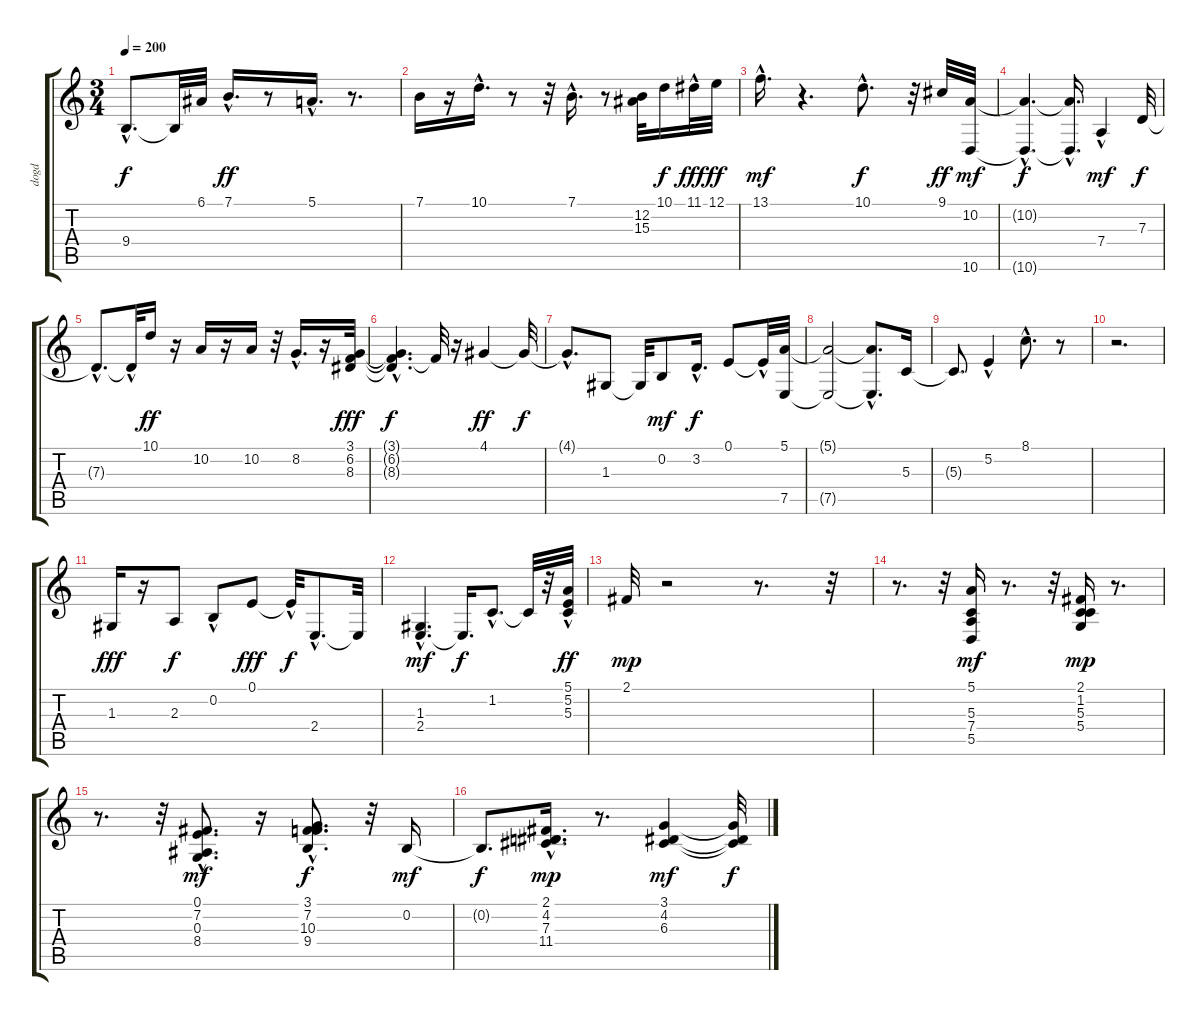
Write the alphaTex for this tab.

\track ("dogd" "dogd") {instrument acousticgrandpiano}
\staff {score tabs}
\tuning (E4 B3 G3 D3 A2 E2) {hide}
\ts (3 4)
\tempo 200
\clef g2
\ks c
9.4{hac t}.8{d dy f} 9.4{t}.32 6.1.32 7.1{hac}.16{d dy ff} r.8 5.1{hac}.16{d} r.8{d} |
7.1.16 r.16 10.1{hac}.16{d} r.8 r.32 7.1{hac}.16{d} r.8 (12.2 15.3).32 10.1.16{dy f} 11.1{hac}.32{dy fff} 12.1.32{dy ff} |
13.1{hac}.16{d dy mf} r.4{d} 10.1{hac}.8{d dy f} r.32 9.1.32{dy ff} (10.2 10.6).32{dy mf} |
(10.2{hac t} 10.6{hac t}).4{d dy f} (10.2{hac t} 10.6{t}).16{d} 7.4{hac}.4{dy mf} 7.3.32{dy f} |
7.3{hac t}.8{d} 7.3{hac t}.32 10.1.16{dy ff} r.16 10.2.16 r.16 10.2.16 r.32 8.2{hac}.16{d} r.16 (3.1 6.2 8.3).32{dy fff} |
(3.1{t} 6.2{hac t} 8.3{hac t}).4{d dy f} 6.2{t}.32 r.16 4.1.4{dy ff} 4.1{t}.32{dy f} |
4.1{hac t}.8{d} 1.3.8 1.3{t}.32 0.2.8{dy mf} 3.2{hac}.16{d dy f} 0.1.8 0.1{hac t}.32 (5.1 7.5).32 |
(5.1{t} 7.5{t}).2 (5.1{hac t} 7.5{hac t}).8{d} 5.3.16 |
5.3{t}.8{d} 5.2{hac}.4 8.1{hac}.8{d} r.8 |
r.2{d} |
1.3.16{dy fff} r.16 2.3.8{dy f} 0.2{hac}.8 0.1.8{dy fff} 0.1{hac t}.32{dy f} 2.4{hac}.8{d} 2.4{t}.32 |
(1.3 2.4{hac}).4{d dy mf} 2.4{t}.16{d dy f} 1.2{hac}.8{d} 1.2{t}.32 r.32 (5.1{hac} 5.2{hac} 5.3{hac}).32{dy ff} |
2.1.32{dy mp} r.2 r.8{d} r.32 |
r.8{d} r.32 (5.1 5.3 7.4 5.5).16{dy mf} r.8{d} r.32 (2.1 1.2 5.3 5.4).16{dy mp} r.8{d} |
r.8{d} r.32 (0.1{hac} 7.2{hac} 0.3{hac} 8.4{hac}).8{d dy mf} r.16 (3.1{hac} 7.2{hac} 10.3 9.4{hac}).8{d dy f} r.32 0.2.16{dy mf} |
0.2{t}.8{d dy f} (2.1 4.2{hac} 7.3{hac} 11.4).16{d dy mp} r.8{d} (3.1 4.2 6.3).4{dy mf} (3.1{t} 4.2{t} 6.3{t}).32{dy f}
